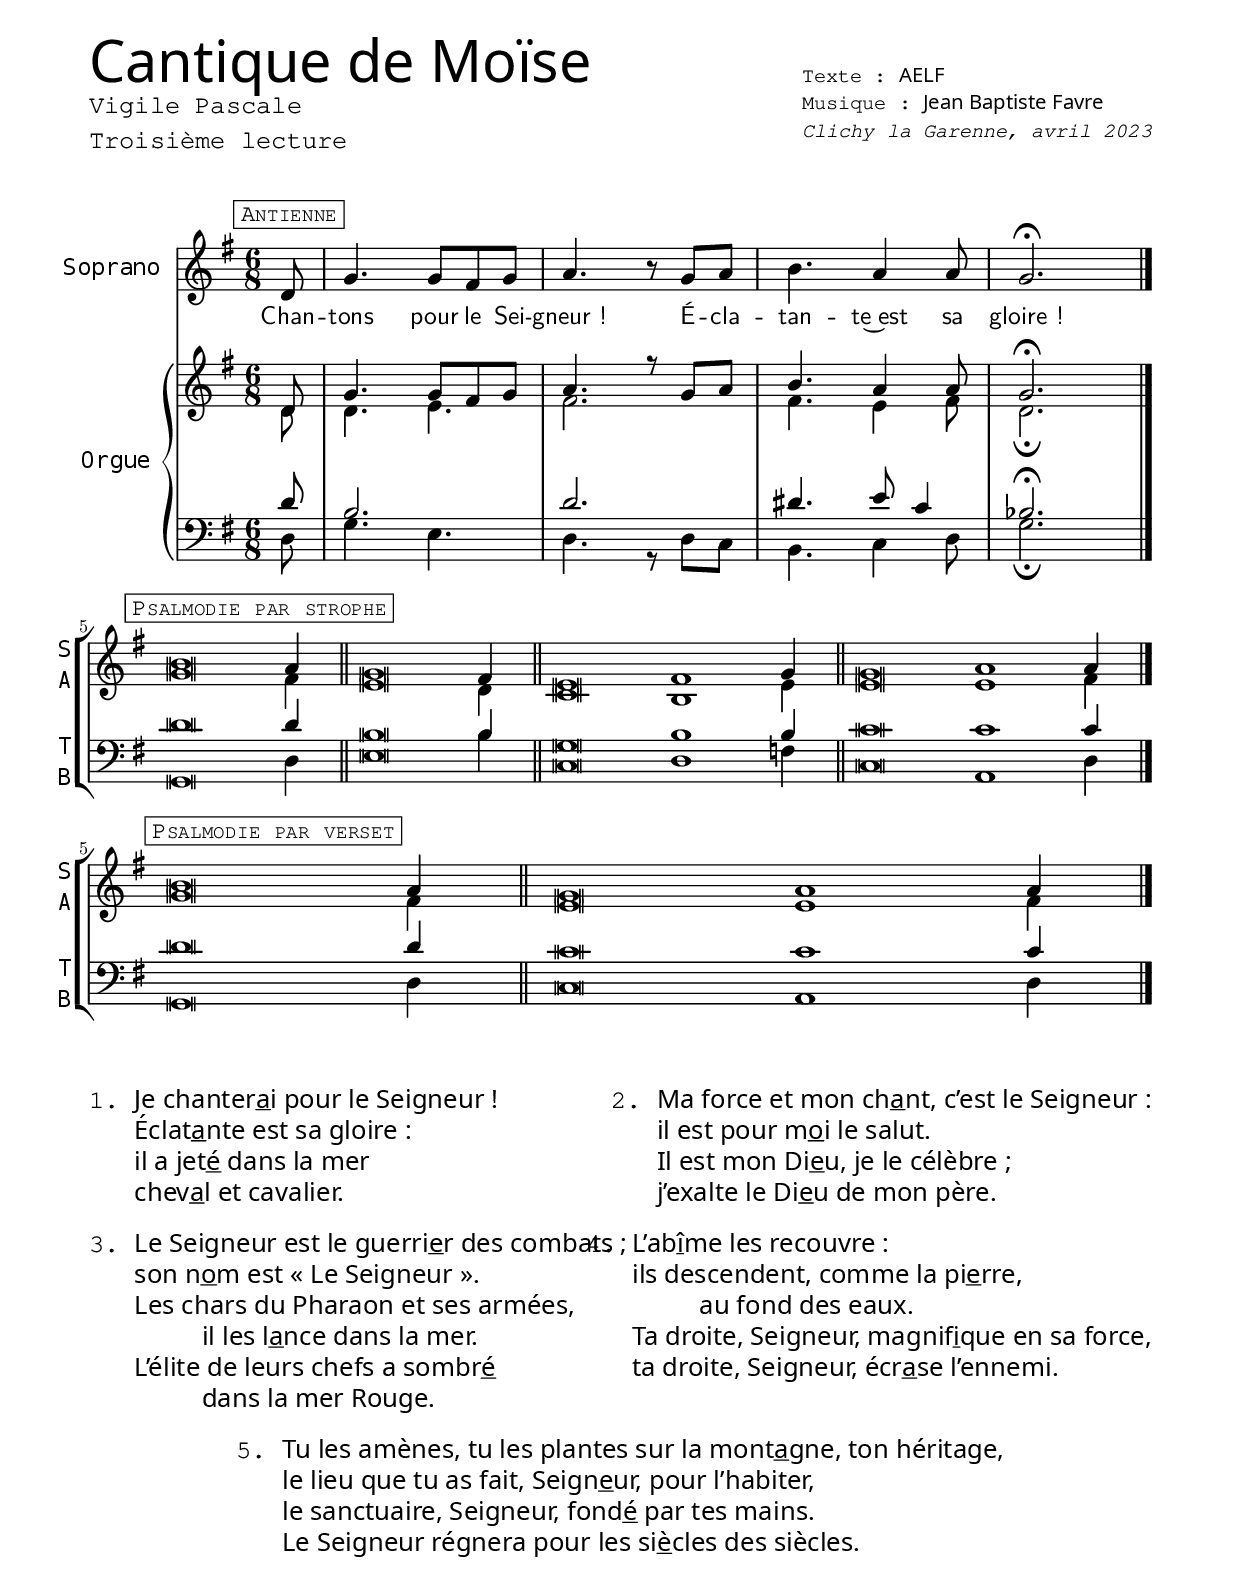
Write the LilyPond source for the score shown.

\version "2.24.1"
\language "english"
\include "../libs/commonFunctions.ily"

tempoVerseRallentando = {
  \set Score.tempoHideNote = ##t
  \tempo 4=60
}
tempoVerseAcelerando = {
  \set Score.tempoHideNote = ##t
  \tempo 2=120
}

scoreHeader = \header {
  title = "Cantique de Moïse"
  subtitle = \markup { \column { "Vigile Pascale" "Troisième lecture" }}
  composer = "Jean Baptiste Favre"
  poet = "AELF"
  date = "Clichy la Garenne, avril 2023"
}

global = {
  \key g \major
  \time 6/8
}

%%%%%%%%%%%%%%%%%%%%%%%%%%%%%%
%%%%%%%%%% Antiphon %%%%%%%%%%
%%%%%%%%%%%%%%%%%%%%%%%%%%%%%%

antiphonRythm = {
 \partial 8 s8 s4.*4 s4.*4 \bar "|." \break
}
antiphonMusicSoprano = \relative c' {
  \markCustom "Antienne"
  d8 g4. g8 fs g a4. r8 g a b4. a4 a8 g2.
  }

antiphonMusicAlto = \relative c' {
  d8 d4. e fs2. fs4. e4 fs8 d2.
  }

antiphonMusicTenor =  \relative c' {
  d8 b2. d2. ds4. e8 c4 bf2.
  }

antiphonMusicBass =  \relative c {
  d8 g4. e d4. r8 d8 c b4. c4 d8 g2.
  }

antiphonLyrics = \lyricmode {
  Chan -- tons pour le Sei -- gneur&nbsp;!
  É -- cla -- tan -- te~est sa gloire&nbsp;!
  }

antiphonLyricsSoprano = \antiphonLyrics
antiphonLyricsAlto = \antiphonLyrics
antiphonLyricsTenor = \antiphonLyrics
antiphonLyricsBass = \antiphonLyrics

%%%%%%%%%%%%%%%%%%%%%%%%%%%%%%%%%%%%%%%%%%%%%%
%%%%%%%%%%          Verses          %%%%%%%%%%
%%%%%%%%%%%%%%%%%%%%%%%%%%%%%%%%%%%%%%%%%%%%%%
verseStropheRythm = {
  \accidentalStyle forget
  \once \override Score.RehearsalMark.break-align-symbols = #'(clef)
  \markCustom "Psalmodie par strophe" \cadenzaOn
  \tempoVerseAcelerando s\breve \tempoVerseRallentando s4 \bar "||"
  \tempoVerseAcelerando s\breve \tempoVerseRallentando s4 \bar "||"
  \tempoVerseAcelerando s\breve s1 \tempoVerseRallentando s4 \bar "||"
  \tempoVerseAcelerando s\breve s1 \tempoVerseRallentando s4 \bar "|." \break
}
verseRythm = {
  \markCustom "Psalmodie par verset" \cadenzaOn
  \tempoVerseAcelerando s\breve \tempoVerseRallentando s4 \bar "||"
  \tempoVerseAcelerando s\breve s1 \tempoVerseRallentando s4 \bar "|."
}
verseStropheMusicSoprano = \relative c'' {
  b\breve a4
  g\breve fs4
  e\breve fs1 g4
  g\breve a1 a4
  }
verseMusicSoprano = \relative c'' {
  b\breve a4
  g\breve a1 a4
  }
verseStropheMusicAlto = \relative c'' {
  g\breve fs4
  e\breve d4
  c\breve b1 e4
  e\breve e1 fs4
  }
verseMusicAlto = \relative c'' {
  g\breve fs4
  e\breve e1 fs4
  }

verseStropheMusicTenor = \relative c' {
  d\breve d4
  b\breve b4
  g\breve b1 b4
  c\breve c1 c4
  }
verseMusicTenor = \relative c' {
  d\breve d4
  c\breve c1 c4
  }

verseStropheMusicBass = \relative c {
  g\breve d'4
  e\breve b'4
  c,\breve d1 f4
  c\breve a1 d4
  }
verseMusicBass = \relative c {
  g\breve d'4
  c\breve a1 d4
  }

verseLyrics = \markuplist {
  \override #'(font-family . sans)
  \override #'(font-size . 1)
  \left-column {
    \fill-line {
      \left-column{
        \concat { \typewriter "1. " "Je chanter" \underline a "i pour le Seigneur&nbsp;!"}
        \concat { \typewriter "   " "Éclat" \underline a "nte est sa gloire&nbsp;:"}
        \concat { \typewriter "   " "il a jet" \underline é " dans la mer"}
        \concat { \typewriter "   " "chev" \underline a "l et cavalier."}
      }
      \left-column {
        \concat { \typewriter "2. " "Ma force et mon ch" \underline a "nt, c’est le Seigneur&nbsp;:"}
        \concat { \typewriter "   " "il est pour m" \underline o "i le salut."}
        \concat { \typewriter "   " "Il est mon Di" \underline e "u, je le célèbre&nbsp;;"}
        \concat { \typewriter "   " "j’exalte le Di" \underline e "u de mon père."}
      }
    }
    \vspace #0.8
    \fill-line {
      \left-column {
        \concat { \typewriter "3. " "Le Seigneur est le guerri" \underline e "r des combats&nbsp;;"}
        \concat { \typewriter "   " "son n" \underline o "m est «&nbsp;Le Seigneur&nbsp;»."}
        \concat { \typewriter "   " "Les chars du Pharaon et ses armées,"}
        \concat { \typewriter "   " "&nbsp;&nbsp;&nbsp;&nbsp;&nbsp;&nbsp;&nbsp;&nbsp;&nbsp;&nbsp;il les l" \underline a "nce dans la mer."}
        \concat { \typewriter "   " "L’élite de leurs chefs a sombr" \underline é}
        \concat { \typewriter "   " "&nbsp;&nbsp;&nbsp;&nbsp;&nbsp;&nbsp;&nbsp;&nbsp;&nbsp;&nbsp;dans la mer Rouge."}
      }
      \column {
        \concat { \typewriter "4. " "L’ab" \underline î "me les recouvre&nbsp;:"}
        \concat { \typewriter "   " "ils descendent, comme la pi" \underline e "rre,"}
        \concat { \typewriter "   " "&nbsp;&nbsp;&nbsp;&nbsp;&nbsp;&nbsp;&nbsp;&nbsp;&nbsp;&nbsp;au fond des eaux."}
        \concat { \typewriter "   " "Ta droite, Seigneur, magnif" \underline i "que en sa force,"}
        \concat { \typewriter "   " "ta droite, Seigneur, écr" \underline a "se l’ennemi."}
      }
    }
    \vspace #0.8
    \fill-line {
      \column {
        \concat { \typewriter "5. " "Tu les amènes, tu les plantes sur la mont" \underline a "gne, ton héritage,"}
        \concat { \typewriter "   " "le lieu que tu as fait, Seign" \underline e "ur, pour l’habiter,"}
        \concat { \typewriter "   " "le sanctuaire, Seigneur, fond" \underline é " par tes mains."}
        \concat { \typewriter "   " "Le Seigneur régnera pour les si" \underline è "cles des siècles."}
      }
    }
  }
}
%%%%%%%%%%%%%%%%%%%%%%%%%%%%%%%%%%%%%%%%%%%%%%%%%%%%%%%%%%%%%%%%%%%%%
%%%%%%%%%%%%%%%%%%%          Draw score          %%%%%%%%%%%%%%%%%%%%
%%%%%%%%%%%%%%%%%%%%%%%%%%%%%%%%%%%%%%%%%%%%%%%%%%%%%%%%%%%%%%%%%%%%%
% Load Piano settings & layout
partition = {
  <<
    % Antienne à 4 voix mixtes
    %\include "../libs/layouts/commonAntiphonFourVoices.ily"
    \new ChoirStaff = "Antophon4Voices" <<
      \new Staff = "AntiphonSopranoStaff" <<
        \once \override Staff.VerticalAxisGroup.remove-first = ##t
        \set Staff.instrumentName = "Soprano"
        \clef "treble"
        \new Dynamics \antiphonRythm
        \new Voice = "antiphonSoprano" { \global \antiphonMusicSoprano\fermata}
        \new Lyrics \lyricsto "antiphonSoprano" { \antiphonLyricsSoprano }
      >>
    >>
    \new PianoStaff
    <<
      \set PianoStaff.instrumentName = #"Orgue"
      \new Staff <<
        \set Staff.printPartCombineTexts = ##f
        \once \override Staff.VerticalAxisGroup.remove-first = ##t
        \clef treble
        \new Voice = "soprani" {\global \voiceOne \antiphonMusicSoprano\fermata }
        \new Voice = "alti" {\global \voiceTwo \antiphonMusicAlto\fermata }
      >>
      \new Staff <<
        \set Staff.printPartCombineTexts = ##f
        \once \override Staff.VerticalAxisGroup.remove-first = ##t
        \clef bass
        \new Voice = "tenors" {\global \voiceThree \antiphonMusicTenor\fermata }
        \new Voice = "bass" {\global \voiceFour \antiphonMusicBass\fermata }
      >>
    >>
    \new ChoirStaff = "versePsalmody"
    <<
      \new Staff = "verseSopranoAlto" <<
        \set Staff.shortInstrumentName = \markup { \right-column { "S" "A" } }
        \once \override Staff.VerticalAxisGroup.remove-first = ##t
        \global
        \clef treble
        \new Dynamics {\silence \antiphonMusicSoprano \verseStropheRythm \verseRythm}
        \new Voice = "verseSoprano" << \voiceOne {\silence \antiphonMusicSoprano \cadenzaOn \verseStropheMusicSoprano \verseMusicSoprano } >>
        \new Voice = "verseAlto" << \voiceTwo {\silence \antiphonMusicSoprano \cadenzaOn \verseStropheMusicAlto \verseMusicAlto } >>
      >>
      \new Staff = "verseTenorBass" <<
        \set Staff.shortInstrumentName = \markup { \right-column { "T" "B" } }
        \once \override Staff.VerticalAxisGroup.remove-first = ##t
        \global
        \clef bass
        \new Dynamics {\silence \antiphonMusicSoprano \verseStropheRythm \verseRythm}
        \new Voice = "verseTenor" << \voiceOne {\silence \antiphonMusicSoprano \cadenzaOn \verseStropheMusicTenor \verseMusicTenor } >>
        \new Voice = "verseBass" << \voiceTwo {\silence \antiphonMusicSoprano \cadenzaOn \verseStropheMusicBass \verseMusicBass } >>
      >>
    >>
  >>
}
%%%%%%%%%%%%% PARTITION VISUELLE %%%%%%%%%%%%%
% PDF output
\paper {
  top-margin = 1.5\cm
  bottom-margin = 1.5\cm
  left-margin = 1.5\cm
  right-margin = 1.5\cm
  markup-system-spacing = #'((basic-distance . 10)
     (minimum-distance . 10)
     (padding . 5)
     (stretchability . 5))
  #(define fonts
    (set-global-fonts
     #:music "emmentaler"
     #:brace "emmentaler"
     #:roman "Latin Modern Roman"
     #:sans "Cantarell"
  ))
  #(include-special-characters)
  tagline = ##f
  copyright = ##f
  scoreTitleMarkup = \markup \columns {
    \fill-line {
      \column {
        \line {
          \left-column {
            \fontsize #8 \sans \fromproperty #'header:title
            \fontsize #1 \typewriter \fromproperty #'header:subtitle
          }
        }
      }
      \column {
        \line {
          \fontsize #-1
          \left-column {
            \line { \concat { \typewriter "Texte&nbsp;: " \sans \fromproperty #'header:poet \bold " " } }
            \line { \concat { \typewriter "Musique&nbsp;: " \sans \fromproperty #'header:composer \bold " " } }
            \typewriter \italic \fromproperty #'header:date
          }
        }
      }
    }
  }
}

\score {
  \partition
  \layout {
      ragged-last = ##f
      \context {
          \Staff
          \RemoveEmptyStaves
          \override NoteHead.style = #'altdefault
          \override InstrumentName.font-name = #"Monospace Regular"
      }
      \context {
          \PianoStaff
          \RemoveEmptyStaves
          \override NoteHead.style = #'altdefault
          \override InstrumentName.font-name = #"Monospace Regular"
      }
      \context {
          \ChoirStaff
          \RemoveEmptyStaves
          \override NoteHead.style = #'altdefault
          \override InstrumentName.font-name = #"Monospace Regular"
      }
      \override LyricText.font-name = #"Latin Modern Sans"
      \override Score.RehearsalMark.font-family = #'typewriter
  }
  \scoreHeader
}
\verseLyrics